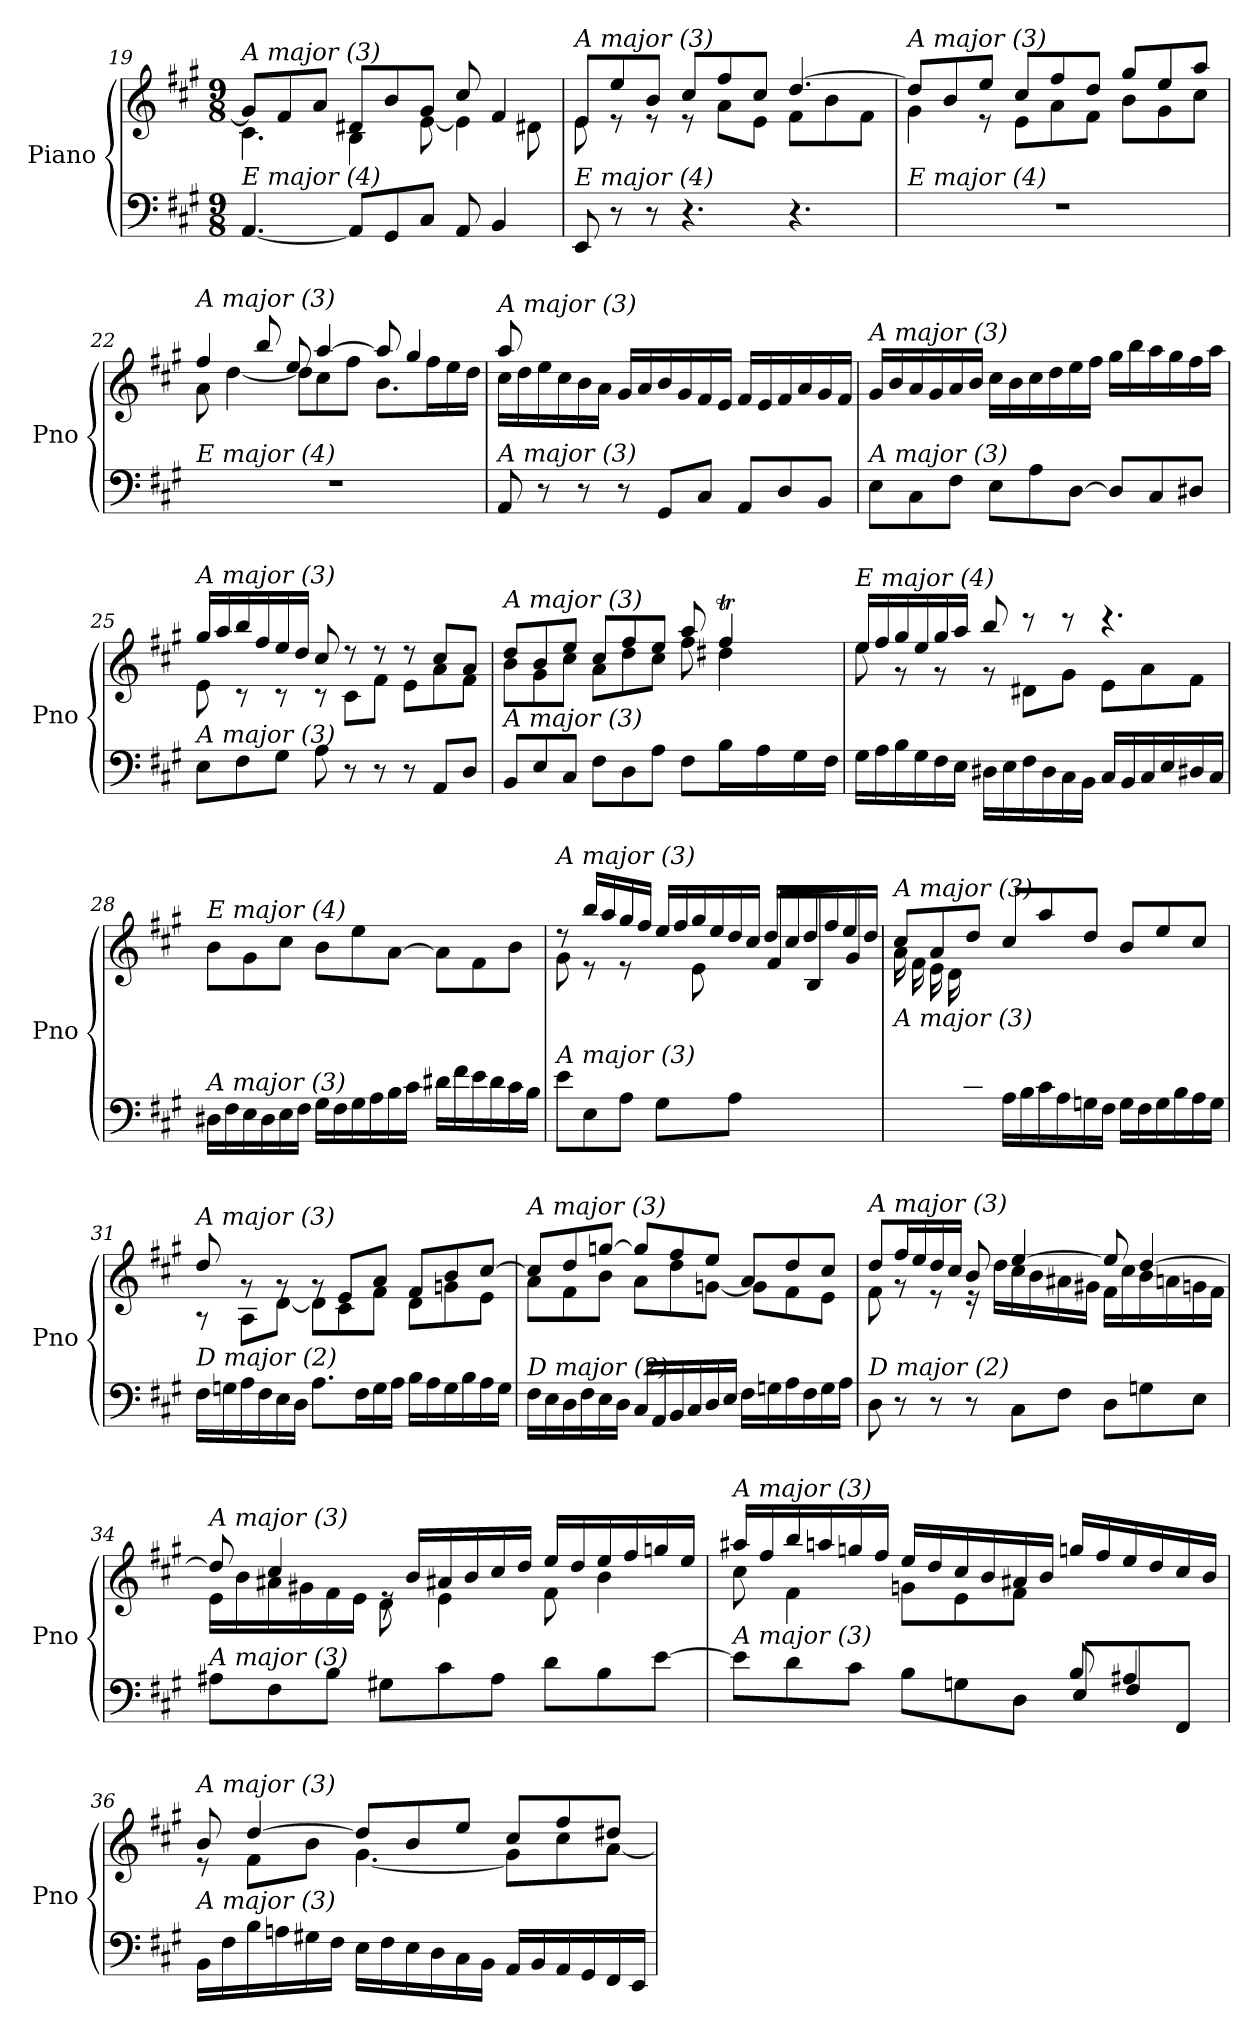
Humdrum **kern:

**kern	**kern
*part1	*part1
*staff2	*staff1
*I"Piano	*
*I'Pno	*
*clefF4	*clefG2
*k[f#c#g#]	*k[f#c#g#]
*M9/8	*M9/8
=19	=19
*	*^
!	!LO:TX:i:t=A major (3)	!
!LO:TX:i:t=E major (4)	!	!
[4.AA/	8g#/L]	4.c#\
.	8f#/	.
.	8a/J	.
8AA/L]	8d#X/L	4B\
8GG#/	8b/	.
8C#/J	8g#/J	[8e\
8AA/	8cc#/	4e\]
4BB/	4f#/	.
.	.	8d#X\
=20	=20	=20
!	!LO:TX:i:t=A major (3)	!
!LO:TX:i:t=E major (4)	!	!
8EE/	8e/L	8e\
8r	8ee/	8r
8r	8b/J	8r
4.r	8cc#/L	8r
.	8ff#/	8a\L
.	8cc#/J	8e\J
4.r	[4.dd/	8f#\L
.	.	8b\
.	.	8f#\J
!!LO:LB:g=z	!!
=21	=21	=21
!	!LO:TX:i:t=A major (3)	!
!LO:TX:i:t=E major (4)	!	!
8%9r	8dd/L]	4g#\
.	8b/	.
.	8ee/J	8r
.	8cc#/L	8e\L
.	8ff#/	8a\
.	8dd/J	8f#\J
.	8gg#/L	8b\L
.	8ee/	8g#\
.	8aa/J	8cc#\J
=22	=22	=22
!	!LO:TX:i:t=A major (3)	!
!LO:TX:i:t=E major (4)	!	!
8%9r	4ff#/	8a\
.	.	[4dd\
.	8bb/	.
.	8ee/	8dd\L]
.	[4aa/	8cc#\
.	.	8ff#\J
.	8aa/]	8.b\L
.	4gg#/	.
.	.	16ff#\L
.	.	16ee\
.	.	16dd\JJ
=23	=23	=23
*^	*	*
!	!	!LO:TX:i:t=A major (3)	!
!LO:TX:i:t=A major (3)	!	!	!
8ryy	8AA/	16cc#\LL	8aa/
.	.	16dd\	.
1ryy	8r	16ee\	1ryy
.	.	16cc#\	.
.	8r	16b\	.
.	.	16a\JJ	.
.	8r	16g#/LL	.
.	.	16a/	.
.	8GG#/L	16b/	.
.	.	16g#/	.
.	8C#/J	16f#/	.
.	.	16e/JJ	.
.	8AA/L	16f#/LL	.
.	.	16e/	.
.	8D/	16f#/	.
.	.	16a/	.
.	8BB/J	16g#/	.
.	.	16f#/JJ	.
*v	*v	*	*
*	*v	*v
!!LO:LB:g=z
=24	=24
!	!LO:TX:i:t=A major (3)
!LO:TX:i:t=A major (3)	!
8E\L	16g#/LL
.	16b/
8C#\	16a/
.	16g#/
8F#\J	16a/
.	16b/JJ
8E\L	16cc#\LL
.	16b\
8A\	16cc#\
.	16dd\
[8D\J	16ee\
.	16ff#\JJ
8D/L]	16gg#\LL
.	16bb\
8C#/	16aa\
.	16gg#\
8D#X/J	16ff#\
.	16aa\JJ
=25	=25
*	*^
!	!LO:TX:i:t=A major (3)	!
!LO:TX:i:t=A major (3)	!	!
8E\L	16gg#/LL	8e\
.	16aa/	.
8F#\	16bb/	8r
.	16ff#/	.
8G#\J	16ee/	8r
.	16dd/JJ	.
8A\	8cc#/	8r
8r	8r	8c#\L
8r	8r	8f#\J
8r	8r	8e\L
8AA/L	8cc#/L	8a\
8D/J	8a/J	8f#\J
=26	=26	=26
*^	*	*^
!	!	!LO:TX:i:t=A major (3)	!	!
!LO:TX:i:t=A major (3)	!	!	!	!
2..ryy	8BB/L	8dd/L	8b\L	2..ryy
.	8E/	8b/	8g#\	.
.	8C#/J	8ee/J	8cc#\J	.
.	8F#\L	8cc#/L	8a\L	.
.	8D\	8ff#/	8dd\	.
.	8A\J	8ee/J	8cc#\J	.
.	8F#\L	8aa/	8ff#\	.
4ryy	16B\L	4ff#T/	4dd#X\	32gg#yy
.	.	.	.	32ff#yy
.	16A\	.	.	32gg#yy
.	.	.	.	32ff#yy
.	16G#\	.	.	32gg#yy
.	.	.	.	16.ff#yy
.	16F#\JJ	.	.	.
*	*	*	*v	*v
!!LO:LB:g=z
=27	=27	=27	=27
!	!	!LO:TX:i:t=E major (4)	!
!LO:TX:i:t=A major (3)	!	!	!
*v	*v	*	*
16G#\LL	16ee/LL	8ee\
16A\	16ff#/	.
16B\	16gg#/	8r
16G#\	16ee/	.
16F#\	16gg#/	8r
16E\JJ	16aa/JJ	.
16D#X\LL	8bb/	8r
16E\	.	.
16F#\	8r	8d#X\L
16D#\	.	.
16C#\	8r	8g#\J
16BB\JJ	.	.
16C#/LL	4.r	8e\L
16BB/	.	.
16C#/	.	8a\
16E/	.	.
16D#X/	.	8f#\J
16C#/JJ	.	.
*	*v	*v
=28	=28
!	!LO:TX:i:t=E major (4)
!LO:TX:i:t=A major (3)	!
16D#X\LL	8b\L
16F#\	.
16E\	8g#\
16D#\	.
16E\	8cc#\J
16F#\JJ	.
16G#\LL	8b\L
16F#\	.
16G#\	8ee\
16A\	.
16B\	[8a\J
16c#\JJ	.
16d#X\LL	8a\L]
16f#\	.
16e\	8f#\
16d#\	.
16c#\	8b\J
16B\JJ	.
!!LO:LB:g=z
=29	=29
*^	*^
*	*	*	*^
!	!	!LO:TX:i:t=A major (3)	!	!
!LO:TX:i:t=A major (3)	!	!	!	!
4.ryy	8e\L	8rdd	8g#\	2ryy
.	8E\	16bb/LL	8r	.
.	.	16aa/	.	.
.	8A\J	16gg#/	8r	.
.	.	16ff#/JJ	.	.
2.ryy	8G#\L	16ee/LL	2.ryy	.
.	.	16ff#/	.	.
.	8ryy	16gg#/	.	8e\
.	.	16ee/	.	.
.	8A\J	16dd/	.	8ryy
.	.	16cc#/JJ	.	.
.	4.ryy	16dd/LL	.	8f#/L
.	.	16cc#/	.	.
.	.	16dd/	.	8B/
.	.	16ff#/	.	.
.	.	16ee/	.	8g#/J
.	.	16dd/JJ	.	.
*v	*v	*	*	*
*	*	*v	*v
=30	=30	=30
!	!LO:TX:i:t=A major (3)	!
!LO:TX:i:t=A major (3)	!	!
4ryy	8cc#/L	16a\LL
.	.	16f#\
.	8a/	16e\
.	.	16d\
16c#/	8dd/J	2..ryy
16B/JJ	.	.
16A\LL	8cc#/L	.
16B\	.	.
16c#\	8aa/	.
16A\	.	.
16Gn\	8dd/J	.
16F#\JJ	.	.
16G\LL	8b/L	.
16F#\	.	.
16G\	8ee/	.
16B\	.	.
16A\	8cc#/J	.
16G\JJ	.	.
!!LO:PB:g=z	!!
=31	=31	=31
!	!LO:TX:i:t=A major (3)	!
!LO:TX:i:t=D major (2)	!	!
16F#\LL	8dd/	8r
16Gn\	.	.
16A\	8rg	8A\L
16F#\	.	.
16E\	8rg	[8d\J
16D\JJ	.	.
8.A\L	8rg	8d\L]
.	8e/L	8c#\
16F#\L	.	.
16G\	8a/J	8f#\J
16A\JJ	.	.
16B\LL	8f#/L	8d\L
16A\	.	.
16G\	8b/	8gn\
16B\	.	.
16A\	[8cc#/J	8e\J
16G\JJ	.	.
!!LO:LB:g=z	!!
=32	=32	=32
!	!LO:TX:i:t=A major (3)	!
!LO:TX:i:t=D major (2)	!	!
16F#\LL	8cc#/L]	8a\L
16E\	.	.
16D\	8dd/	8f#\
16F#\	.	.
16E\	[8ggn/J	8b\J
16D\JJ	.	.
16C#/LL	8gg/L]	8a\L
16AA/	.	.
16BB/	8ff#/	8dd\
16C#/	.	.
16D/	8ee/J	[8gn\J
16E/JJ	.	.
16F#\LL	8a/L	8g\L]
16Gn\	.	.
16A\	8dd/	8f#\
16F#\	.	.
16G\	8cc#/J	8e\J
16A\JJ	.	.
=33	=33	=33
!	!LO:TX:i:t=A major (3)	!
!LO:TX:i:t=D major (2)	!	!
8D\	8dd/L	8f#\
8r	16ff#/L	8r
.	16ee/	.
8r	16dd/	8r
.	16cc#/JJ	.
8r	8b/	16r
.	.	16dd\LL
8C#\L	[4ee/	16cc#\
.	.	16b\
8F#\J	.	16a#X\
.	.	16g#X\JJ
8D\L	8ee/]	16f#\LL
.	.	16cc#\
8Gn\	[4dd/	16b\
.	.	16an\
8E\J	.	16gn\
.	.	16f#\JJ
!!LO:LB:g=z	!!
=34	=34	=34
!	!LO:TX:i:t=A major (3)	!
!LO:TX:i:t=A major (3)	!	!
8A#X\L	8dd/]	16e\LL
.	.	16b\
8F#\	4cc#/	16a#X\
.	.	16g#X\
8B\J	.	16f#\
.	.	16e\JJ
8G#X\L	16re	8d\
.	16b/LL	.
8c#\	16a#X/	4e\
.	16b/	.
8A#\J	16cc#/	.
.	16dd/JJ	.
8d\L	16ee/LL	8f#\
.	16dd/	.
8B\	16ee/	4b\
.	16ff#/	.
[8e\J	16ggn/	.
.	16ee/JJ	.
=35	=35	=35
*^	*	*
!	!	!LO:TX:i:t=A major (3)	!
!LO:TX:i:t=A major (3)	!	!	!
2.ryy	8e\L]	16aa#X/LL	8cc#\
.	.	16ff#/	.
.	8d\	16bb/	4f#\
.	.	16aan/	.
.	8c#\J	16ggn/	.
.	.	16ff#/JJ	.
.	8B\L	16ee/LL	8gn\L
.	.	16dd/	.
.	8Gn\	16cc#/	8e\
.	.	16b/	.
.	8D\J	16a#X/	8f#\J
.	.	16b/JJ	.
8B/	8E/L	16ggn/LL	4.ryy
.	.	16ff#/	.
4A#X/	8F#/	16ee/	.
.	.	16dd/	.
.	8FF#/J	16cc#/	.
.	.	16b/JJ	.
*v	*v	*	*
!!LO:LB:g=z	!!
=36	=36	=36
!	!LO:TX:i:t=A major (3)	!
!LO:TX:i:t=A major (3)	!	!
16BB\LL	8b/	8r
16F#\	.	.
16B\	[4dd/	8f#\L
16An\	.	.
16G#X\	.	8b\J
16F#\JJ	.	.
16E\LL	8dd/L]	[4.g#\
16F#\	.	.
16E\	8b/	.
16D\	.	.
16C#\	8ee/J	.
16BB\JJ	.	.
16AA/LL	8cc#/L	8g#\L]
16BB/	.	.
16AA/	8ff#/	8cc#\
16GG#/	.	.
16FF#/	8dd#X/J	[8a\J
16EE/JJ	.	.
*	*v	*v
=	=
*-	*-
